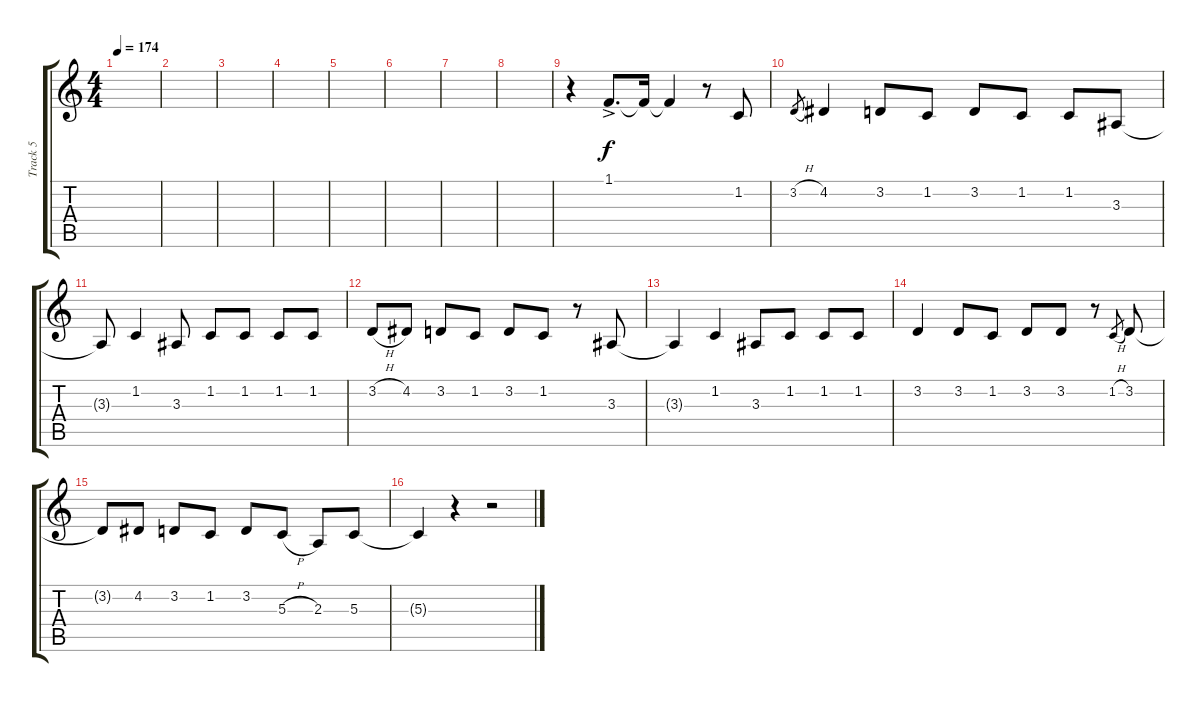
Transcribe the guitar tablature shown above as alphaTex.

\track ("Track 5" "Track 5") {instrument harmonica}
\staff {score tabs}
\tuning (E4 B3 G3 D3 A2 E2) {hide}
\ts (4 4)
\tempo 174
\clef g2
\ks c
|
|
|
|
|
|
|
|
r.4 1.1{ac}.8{d} 1.1{t}.16{dy f} 1.1{t}.4 r.8 1.2.8 |
3.2{h}.8{gr} 4.2.4 3.2.8 1.2.8 3.2.8 1.2.8 1.2.8 3.3.8 |
3.3{t}.8 1.2.4 3.3.8 1.2.8 1.2.8 1.2.8 1.2.8 |
3.2{h}.8 4.2.8 3.2.8 1.2.8 3.2.8 1.2.8 r.8 3.3.8 |
3.3{t}.4 1.2.4 3.3.8 1.2.8 1.2.8 1.2.8 |
3.2.4 3.2.8 1.2.8 3.2.8 3.2.8 r.8 1.2{h}.8{gr} 3.2.8 |
3.2{t}.8 4.2.8 3.2.8 1.2.8 3.2.8 5.3{h}.8 2.3.8 5.3.8 |
5.3{t}.4 r.4 r.2
